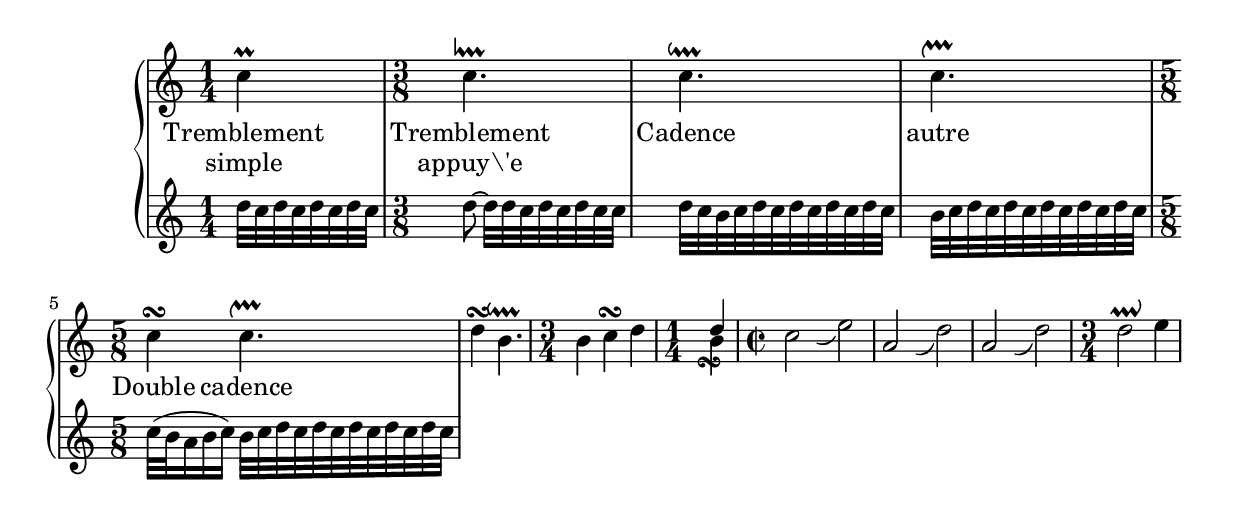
#(ly:set-option 'old-relative)
\version "1.9.8"

\header {
  texidoc="@cindex Trills
Document trills, pralls and turns."
  
}

%{

taken from :

title="Marques des agr\\'ements et leur signification"
  composer="D'Anglebert"
  year="1689"

%}

invisible = \property Voice.NoteHead \override #'transparent = ##t
visible = \property Voice.NoteHead \revert #'transparent

% Ugly hack to get reasonable position of the pinc� and Cheute
startHorizScript = {
  \property Voice.scriptHorizontal = ##t
  \property Voice.Script \override #'padding = #0.3
  \property Voice.Script \override #'extra-offset = #'(-.6 . 0)
  % Avoid collision with the dots of dotted notes
  \property Voice.Dots \override #'extra-X-extent = #'(-0.7 . 0)
}
endHorizScript = {
  \property Voice.scriptHorizontal \unset
  \property Voice.Dots \revert #'padding
  \property Voice.Script \revert #'padding
  \property Voice.Script \revert #'extra-offset
}


\score {
  <<
    \context GrandStaff <<
      \new Staff \notes\relative c'' {
	\time 1/4
	c4\prall
	\time 3/8
	c4.^\lineprall
	c4.\downprall
	c4.\upprall
	\time 5/8
	c4\turn c4.\upprall
	d4\turn b4.\downprall
	\time 3/4
	b4 c^\turn d 
	\time 1/4
	<<{ d4}\\
	{ 
	   \property Voice.Script \override #'extra-offset = #'(-0.8 . 2.0)
	   b_\turn}>>
	\startHorizScript
%{ FIXME  \comma does not exist
 
	c^\comma
	\time 3/8
	c4.^\comma
	b8 c4_\comma 
	c8 b4_\comma
	b8 c4^\comma _\comma
%}
	\endHorizScript
        \time  2/2 \slurDown
	<<{c2}{s4 \invisible d1*1/4 ( \visible }>>  e2)
	<<{a,2}{s4 \invisible b1*1/4 ( \visible }>>  d2)
	<<{a2}{s4 \invisible b1*1/4 ( \visible }>>  d2)
	\time 3/4
	d2^\prallup e4
      }
      \new Lyrics \lyrics {
	"Tremblement"4
	"Tremblement"4.
	"Cadence"
	"autre"
	"Double"4 "cadence"4.
%{	"autre"4 _4.
	_4 "sans tremblement"2
	"sur une tierce"4
	"Pinc\\'e"4
	"autre"4.
	"Cheute ou Port de"
	"en descendant"
	"Cheute et pinc\\'e"
	"Coul\\'e Sur 2 notes"1
	"autre"
	"autre"
	"Double cadence"2.
%}

    }
      \new Lyrics \lyrics {
	"simple"4
	"appuy\\'e"4.
%{	\skip 1*3
	\skip 4 \skip 4.
	"voix et montant"
	\skip 2.
	"de suite"1
%}
      }
      \new Staff \notes\relative c'' {
        % autobeamer has som problems here
	d32[  \repeat unfold 3 { c d } c]
	d8 ~  d32[\repeat unfold 3 { d32 c  } c]
	d32 c b c \repeat unfold 4 { d32 c }
	b32 c d c \repeat unfold 4 { d32 c }
	c32[( b a16 b  c)]
	b32[ \repeat unfold 5 { c d32 } c]
      }
    >>
  >>
	\paper{ }
}

